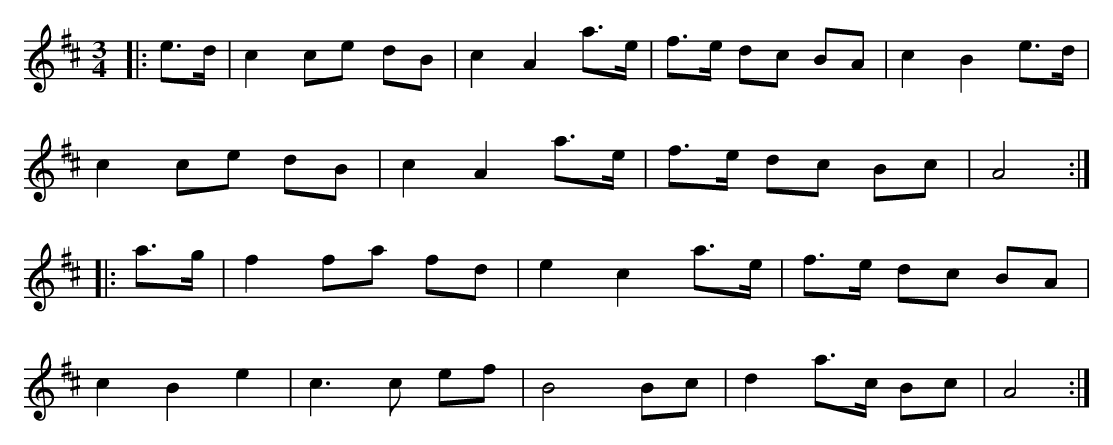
X:1
M:3/4
K:Amix
|:e>d|c2ce dB|c2A2 a>e|f>e dc BA|c2B2 e>d|
c2ce dB|c2A2 a>e|f>e dc Bc|A4:|
|:a>g|f2 fa fd|e2c2a>e|f>e dc BA|
c2B2e2|c3c ef|B4 Bc|d2a>c Bc|A4:|
